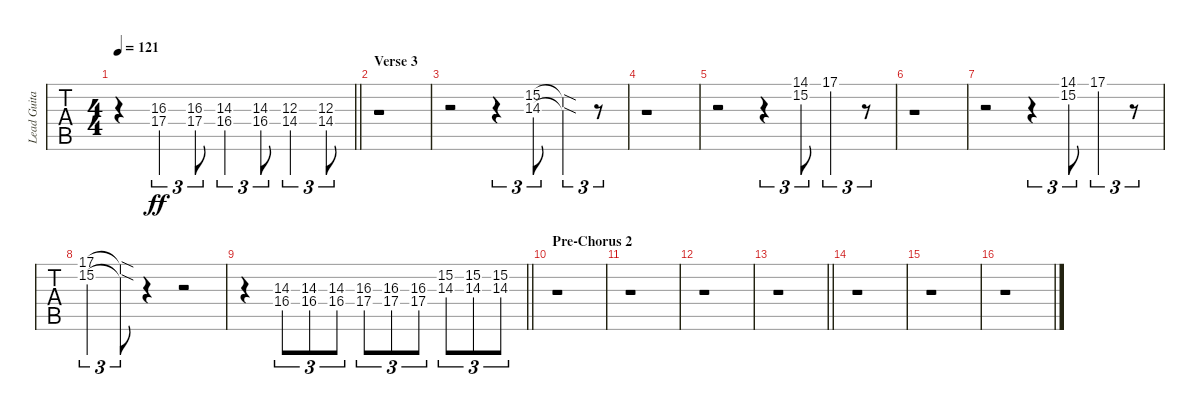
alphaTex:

\track ("Lead Guitar" "Lead Guita") {instrument electricguitarjazz}
\staff {tabs}
\tuning (E4 B3 G3 D3 A2 E2) {hide}
\ts (4 4)
\tempo 121
\clef g2
\barLineRight lightlight
\ks c
r.4{dy ff} (16.3 17.4).4{tu (3 2)} (16.3 17.4).8{tu (3 2)} (14.3 16.4).4{tu (3 2)} (14.3 16.4).8{tu (3 2)} (12.3 14.4).4{tu (3 2)} (12.3 14.4).8{tu (3 2)} |
\section ("" "Verse 3")
r.1 |
r.2 r.4{tu (3 2)} (15.2 14.3).8{tu (3 2)} (15.2{sod t} 14.3{sod t}).4{tu (3 2)} r.8{tu (3 2)} |
r.1 |
r.2 r.4{tu (3 2)} (14.1 15.2).8{tu (3 2)} 17.1.4{tu (3 2)} r.8{tu (3 2)} |
r.1 |
r.2 r.4{tu (3 2)} (14.1 15.2).8{tu (3 2)} 17.1.4{tu (3 2)} r.8{tu (3 2)} |
(17.1 15.2).4{tu (3 2)} (17.1{sod t} 15.2{sod t}).8{tu (3 2)} r.4 r.2 |
\barLineRight lightlight
r.4 (14.3 16.4).8{tu (3 2)} (14.3 16.4).8{tu (3 2)} (14.3 16.4).8{tu (3 2)} (16.3 17.4).8{tu (3 2)} (16.3 17.4).8{tu (3 2)} (16.3 17.4).8{tu (3 2)} (15.2 14.3).8{tu (3 2)} (15.2 14.3).8{tu (3 2)} (15.2 14.3).8{tu (3 2)} |
\section ("" "Pre-Chorus 2")
r.1 |
r.1 |
r.1 |
\barLineRight lightlight
r.1 |
r.1 |
r.1 |
r.1
